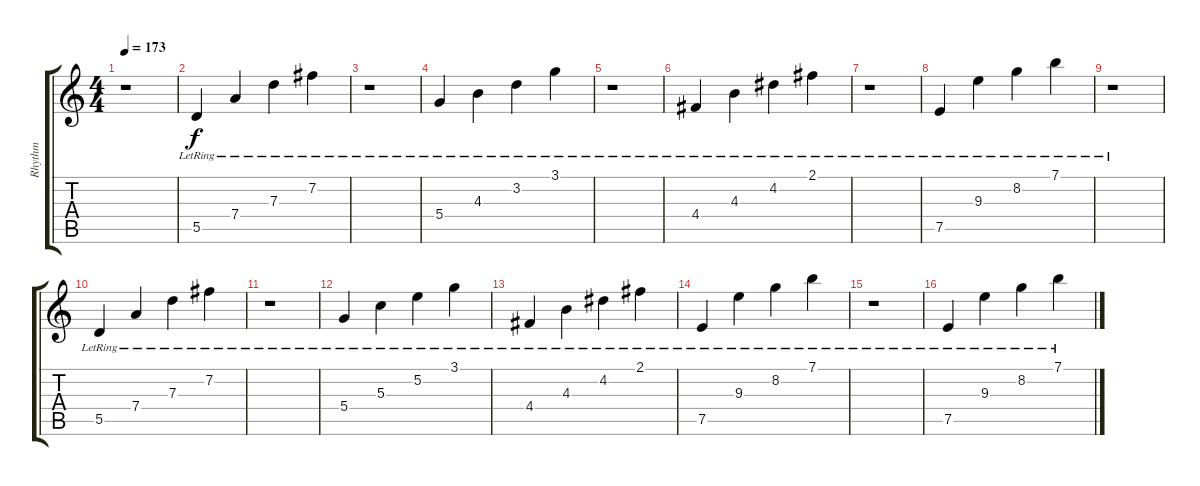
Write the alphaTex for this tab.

\track ("Rhythm" "Rhythm") {instrument acousticguitarsteel}
\staff {score tabs}
\tuning (E4 B3 G3 D3 A2 E2) {hide}
\ts (4 4)
\tempo 173
\clef g2
\ks c
r.1{dy f} |
5.5{lr}.4 7.4{lr}.4 7.3{lr}.4 7.2{lr}.4 |
r.1 |
5.4{lr}.4 4.3{lr}.4 3.2{lr}.4 3.1{lr}.4 |
r.1 |
4.4{lr}.4 4.3{lr}.4 4.2{lr}.4 2.1{lr}.4 |
r.1 |
7.5{lr}.4 9.3{lr}.4 8.2{lr}.4 7.1{lr}.4 |
r.1 |
5.5{lr}.4 7.4{lr}.4 7.3{lr}.4 7.2{lr}.4 |
r.1 |
5.4{lr}.4 5.3{lr}.4 5.2{lr}.4 3.1{lr}.4 |
4.4{lr}.4 4.3{lr}.4 4.2{lr}.4 2.1{lr}.4 |
7.5{lr}.4 9.3{lr}.4 8.2{lr}.4 7.1{lr}.4 |
r.1 |
7.5{lr}.4 9.3{lr}.4 8.2{lr}.4 7.1{lr}.4
